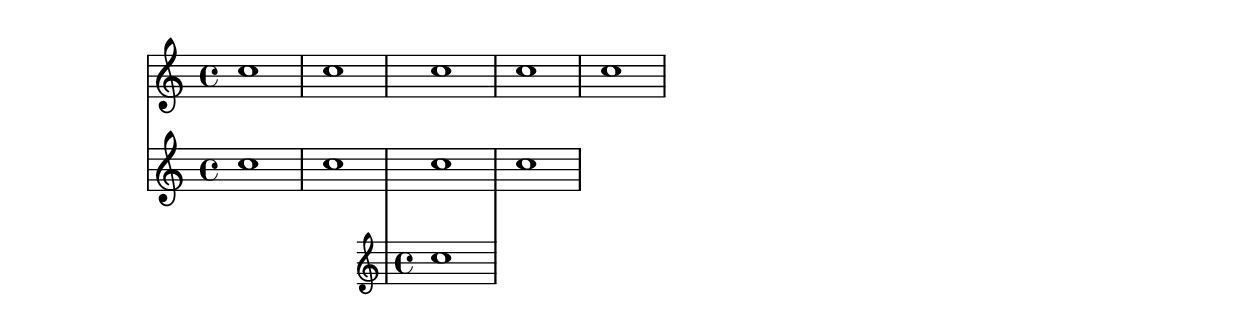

\version "2.7.13"

% definitely wil be renamed to something.
%{
(Message vers:9)
To: Adrian Mariano <adrian@camcornelledu>.
cc: gnu-music-discuss@gnu.org
Subject: Re: Switching from one staff to two staves 
Reply-To: janneke@gnu.org
In-reply-to: Your message of "Tue, 19 Jan 1999 12:27:10 EST."
             <199901191727.MAA29757@avalanchecamcornelledu>. 
Date: Wed, 20 Jan 1999 09:39:22 +0100
From: Jan Nieuwenhuizen <jan@beavis-nt>

On Tuesday, 19 January 1999, Adrian Mariano writes:

>> I want to typeset something which starts out with just one staff and then
>> harmony comes in and there are two staves.  I can't figure out how to do
>> this.  I get an extra blank staff during the second section (using
>> Lily 1.1.15):

There used to be an example called 'multi.ly'...
Try this (we'll include it in pl23/24):

extra-staff.ly:
%}


\header{ texidoc="@cindex Staff Extra
@cindex Staff Ossia
You can add (possibly temporarily) an extra staff after the beginning of 
a piece. "
}

\score {
	<<
		\new Staff \relative c''{ c1 c c c c }
		\new StaffGroup \relative c''{ 
			\new Staff 
			c1 c
			<< c1 \new Staff { c1 } >>
			c
		}
	>>
  	\layout {
		raggedright = ##t
		\context{
			\Score

		}
	}
}




